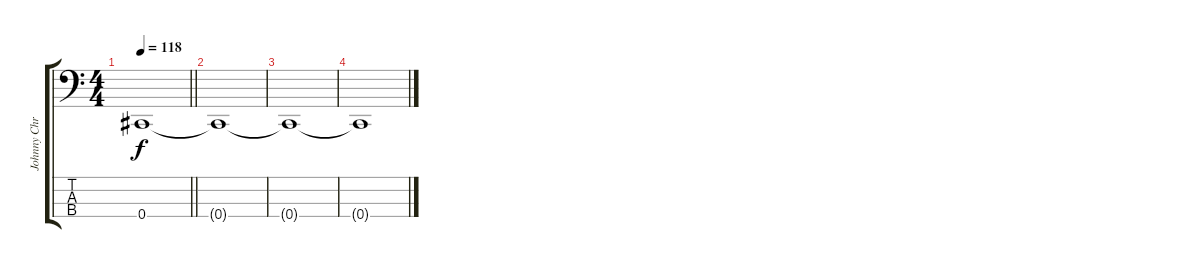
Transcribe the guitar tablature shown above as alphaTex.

\track ("Johnny Christ" "Johnny Chr") {instrument electricbassfinger}
\staff {score tabs}
\tuning (Gb2 Db2 Ab1 Db1) {hide}
\ts (4 4)
\tempo 118
\clef f4
\barLineRight lightlight
\ks c
0.4{t}.1{dy f} |
0.4{t}.1 |
0.4{t}.1 |
0.4{t}.1
